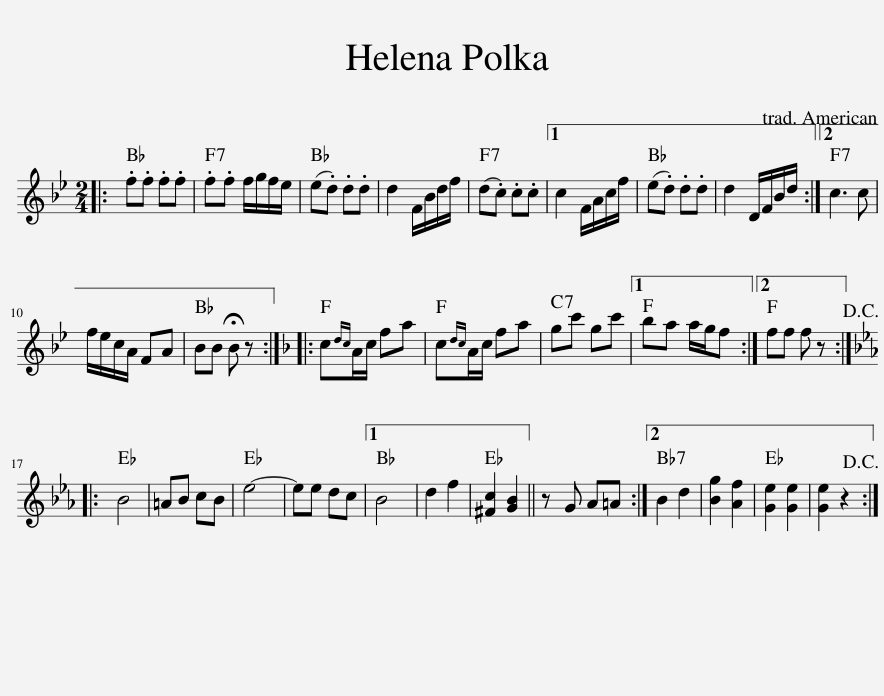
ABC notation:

X:1
L:1/8
M:2/4
I:linebreak $
K:Bb
V:1 treble
V:1
|: .f.f .f.f | .f.f f/g/f/e/ | (e.d) .d.d | d2 F/B/d/f/ | (d.c) .c.c |1 %5
 c2 F/A/c/f/ | (e.d) .d.d | d2 D/F/B/d/ :|2 c3 c |$ f/e/c/A/ FA | %10
 BB !fermata!B z ::[K:F] c{dc}A/c/ fa | c{dc}A/c/ fa | gc' gc' |1 ba a/g/f :|2 %15
 ff f z!D.C.! ::$[K:Eb] B4 | =AB cB | e4- | ee dc |1 %20
 B4 | d2 f2 | [^Fc]2 [GB]2 || z G A=A :|2 B2 d2 | %25
 [Bg]2 [Af]2 | [Ge]2 [Ge]2 | [Ge]2 z2!D.C.! :| %28
